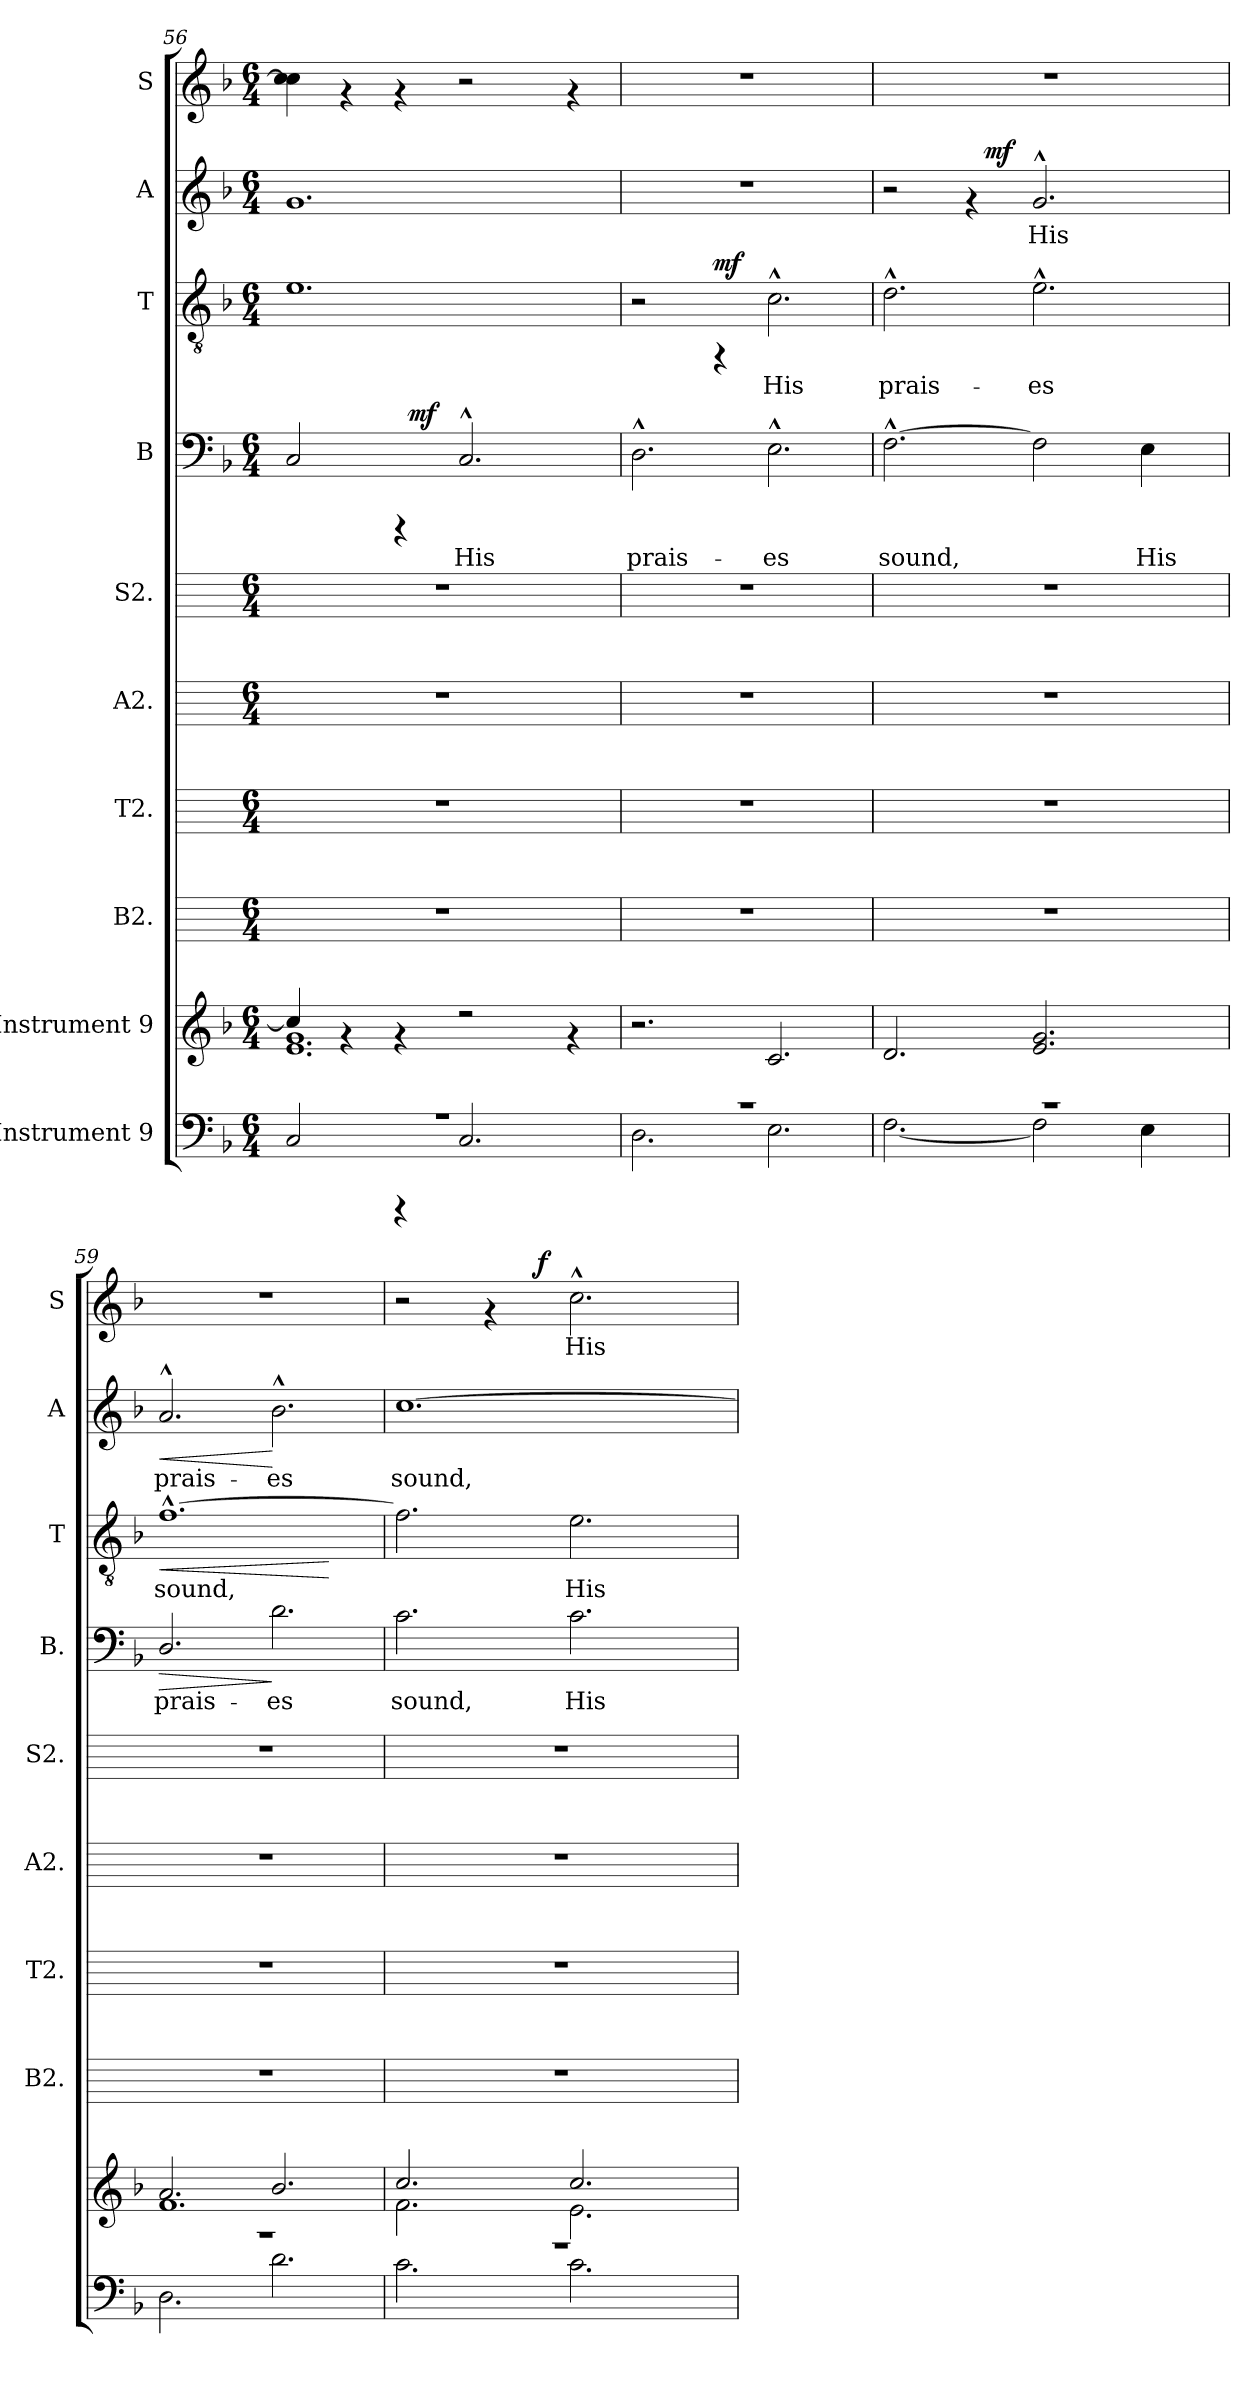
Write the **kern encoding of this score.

**kern	**kern	**kern	**kern	**kern	**kern	**kern	**text	**dynam	**kern	**text	**dynam	**kern	**text	**dynam	**kern	**text	**dynam
*part10	*part9	*part8	*part7	*part6	*part5	*part4	*part4	*part4	*part3	*part3	*part3	*part2	*part2	*part2	*part1	*part1	*part1
*staff10	*staff9	*staff8	*staff7	*staff6	*staff5	*staff4	*staff4	*staff4	*staff3	*staff3	*staff3	*staff2	*staff2	*staff2	*staff1	*staff1	*staff1
*I"Instrument 9	*I"Instrument 9	*I"B2.	*I"T2.	*I"A2.	*I"S2.	*I"B	*	*	*I"T	*	*	*I"A	*	*	*I"S	*	*
*	*	*I'B2.	*I'T2.	*I'A2.	*I'S2.	*I'B.	*	*	*I'T	*	*	*I'A	*	*	*I'S	*	*
*clefF4	*clefG2	*	*	*	*	*clefF4	*	*	*clefGv2	*	*	*clefG2	*	*	*clefG2	*	*
*k[b-]	*k[b-]	*k[]	*k[]	*k[]	*k[]	*k[b-]	*	*	*k[b-]	*	*	*k[b-]	*	*	*k[b-]	*	*
*F:	*F:	*C:	*C:	*C:	*C:	*F:	*	*	*F:	*	*	*F:	*	*	*F:	*	*
*M6/4	*M6/4	*M6/4	*M6/4	*M6/4	*M6/4	*M6/4	*	*	*M6/4	*	*	*M6/4	*	*	*M6/4	*	*
=56	=56	=56	=56	=56	=56	=56	=56	=56	=56	=56	=56	=56	=56	=56	=56	=56	=56
*^	*^	*	*	*	*	*	*	*	*	*	*	*	*	*	*	*	*
!	!	!	!	!	!	!	!	!	!LO:LY:b:cj	!	!	!LO:LY:b:cj	!	!	!LO:LY:b:cj	!	!	!LO:LY:b:cj	!
*	*	*	*	*	*	*	*	*^	*	*	*	*	*	*	*	*	*	*	*
1.r	2C/	4cc/]	1.g 1.e	1.r	1.r	1.r	1.r	2C/	2ryy	.	.	1.e	.	.	1.g	.	.	4cc\ 4cc\]	.	.
.	.	4rf	.	.	.	.	.	.	.	.	.	.	.	.	.	.	.	4rf	.	.
.	4rCCC	4rf	.	.	.	.	.	4rCCC	32ryy	.	.	.	.	.	.	.	.	4rf	.	.
!	!	!	!	!	!	!	!	!	!	!	!LO:DY:a	!	!	!	!	!	!	!	!	!
.	.	.	.	.	.	.	.	.	2ryy	.	mf	.	.	.	.	.	.	.	.	.
!	!	!	!	!	!	!	!	!	!	!LO:LY:b:cj	!	!	!	!	!	!	!	!	!	!
.	2.C/	2r	.	.	.	.	.	2.C^^>/	.	His	.	.	.	.	.	.	.	2r	.	.
.	.	.	.	.	.	.	.	.	4...ryy	.	.	.	.	.	.	.	.	.	.	.
.	.	4rf	.	.	.	.	.	.	.	.	.	.	.	.	.	.	.	4rf	.	.
*	*	*v	*v	*	*	*	*	*	*	*	*	*	*	*	*	*	*	*	*	*
=57	=57	=57	=57	=57	=57	=57	=57	=57	=57	=57	=57	=57	=57	=57	=57	=57	=57	=57	=57
!	!	!	!	!	!	!	!	!	!LO:LY:b:cj	!	!	!	!	!	!	!	!	!	!
*	*	*	*	*	*	*	*v	*v	*	*	*	*	*	*	*	*	*	*	*
1.r	2.D\	2.r	1.r	1.r	1.r	1.r	2.D^^>\	prais-	.	2r	.	.	1.r	.	.	1.r	.	.
!	!	!	!	!	!	!	!	!	!	!	!	!LO:DY:a	!	!	!	!	!	!
.	.	.	.	.	.	.	.	.	.	4rFF	.	mf	.	.	.	.	.	.
!	!	!	!	!	!	!	!	!LO:LY:b:cj	!	!	!LO:LY:b:cj	!	!	!	!	!	!	!
.	2.E\	2.c/	.	.	.	.	2.E^^>\	-es	.	2.c^^>\	His	.	.	.	.	.	.	.
!!LO:LB:g=z
=58	=58	=58	=58	=58	=58	=58	=58	=58	=58	=58	=58	=58	=58	=58	=58	=58	=58	=58
!	!	!	!	!	!	!	!	!LO:LY:b:cj	!	!	!LO:LY:b:cj	!	!	!	!	!	!	!
*	*	*	*	*	*	*	*	*	*	*	*	*	*^	*	*	*	*	*
1.r	[>2.F\	2.d/	1.r	1.r	1.r	1.r	[>2.F^^>\	sound,	.	2.d^^>\	prais-	.	2r	2ryy	.	.	1.r	.	.
.	.	.	.	.	.	.	.	.	.	.	.	.	4rf	32.ryy	.	.	.	.	.
!	!	!	!	!	!	!	!	!	!	!	!	!	!	!	!	!LO:DY:a	!	!	!
.	.	.	.	.	.	.	.	.	.	.	.	.	.	2ryy	.	mf	.	.	.
!	!	!	!	!	!	!	!	!LO:LY:b:cj	!	!	!LO:LY:b:cj	!	!	!	!LO:LY:b:cj	!	!	!	!
.	2F\]	2.e/ 2.g/	.	.	.	.	2F\]	.	.	2.e^^>\	-es	.	2.g^^>/	.	His	.	.	.	.
.	.	.	.	.	.	.	.	.	.	.	.	.	.	4ryy	.	.	.	.	.
!	!	!	!	!	!	!	!	!LO:LY:b:cj	!	!	!	!	!	!	!	!	!	!	!
.	4E\	.	.	.	.	.	4E\	His	.	.	.	.	.	.	.	.	.	.	.
.	.	.	.	.	.	.	.	.	.	.	.	.	.	8ryy	.	.	.	.	.
.	.	.	.	.	.	.	.	.	.	.	.	.	.	16ryy	.	.	.	.	.
.	.	.	.	.	.	.	.	.	.	.	.	.	.	64ryy	.	.	.	.	.
=59	=59	=59	=59	=59	=59	=59	=59	=59	=59	=59	=59	=59	=59	=59	=59	=59	=59	=59	=59
*	*	*^	*	*	*	*	*	*	*	*	*	*	*	*	*	*	*	*	*
!	!	!	!	!	!	!	!	!	!LO:LY:b:cj	!LO:HP:b	!	!LO:LY:b:cj	!LO:HP:b	!	!	!LO:LY:b:cj	!LO:HP:b	!	!	!
*	*	*	*	*	*	*	*	*	*	*	*	*	*	*v	*v	*	*	*	*	*
1.r	2.D\	2.a/	1.f	1.r	1.r	1.r	1.r	2.D/	prais-	>	[>1.f^^>	sound,	<	2.a^^>/	prais-	<	1.r	.	.
!	!	!	!	!	!	!	!	!	!LO:LY:b:cj	!	!	!	!	!	!LO:LY:b:cj	!	!	!	!
.	2.d\	2.b-/	.	.	.	.	.	2.d\	-es	]	.	.	.	2.b-^^>\	-es	[	.	.	.
*v	*v	*	*	*	*	*	*	*	*	*	*	*	*	*	*	*	*	*	*
*	*v	*v	*	*	*	*	*	*	*	*	*	*	*	*	*	*	*	*
.	.	.	.	.	.	.	.	.	.	.	[	.	.	.	.	.	.
=60	=60	=60	=60	=60	=60	=60	=60	=60	=60	=60	=60	=60	=60	=60	=60	=60	=60
*^	*^	*	*	*	*	*	*	*	*	*	*	*	*	*	*	*	*
!	!	!	!	!	!	!	!	!	!LO:LY:b:cj	!	!	!LO:LY:b:cj	!	!	!LO:LY:b:cj	!	!	!	!
*	*	*	*	*	*	*	*	*	*	*	*	*	*	*	*	*	*^	*	*
1.r	2.c\	2.cc/	2.f\	1.r	1.r	1.r	1.r	2.c\	sound,	.	2.f\]	.	.	[>1.cc	sound,	.	2r	2ryy	.	.
.	.	.	.	.	.	.	.	.	.	.	.	.	.	.	.	.	4rf	8ryy	.	.
.	.	.	.	.	.	.	.	.	.	.	.	.	.	.	.	.	.	32ryy	.	.
!	!	!	!	!	!	!	!	!	!	!	!	!	!	!	!	!	!	!	!	!LO:DY:a
.	.	.	.	.	.	.	.	.	.	.	.	.	.	.	.	.	.	2ryy	.	f
!	!	!	!	!	!	!	!	!	!LO:LY:b:cj	!	!	!LO:LY:b:cj	!	!	!	!	!	!	!LO:LY:b:cj	!
.	2.c\	2.cc/	2.e\	.	.	.	.	2.c\	His	.	2.e\	His	.	.	.	.	2.cc^^>\	.	His	.
.	.	.	.	.	.	.	.	.	.	.	.	.	.	.	.	.	.	4ryy	.	.
.	.	.	.	.	.	.	.	.	.	.	.	.	.	.	.	.	.	16.ryy	.	.
*v	*v	*	*	*	*	*	*	*	*	*	*	*	*	*	*	*	*v	*v	*	*
*	*v	*v	*	*	*	*	*	*	*	*	*	*	*	*	*	*	*	*
=	=	=	=	=	=	=	=	=	=	=	=	=	=	=	=	=	=
*-	*-	*-	*-	*-	*-	*-	*-	*-	*-	*-	*-	*-	*-	*-	*-	*-	*-
